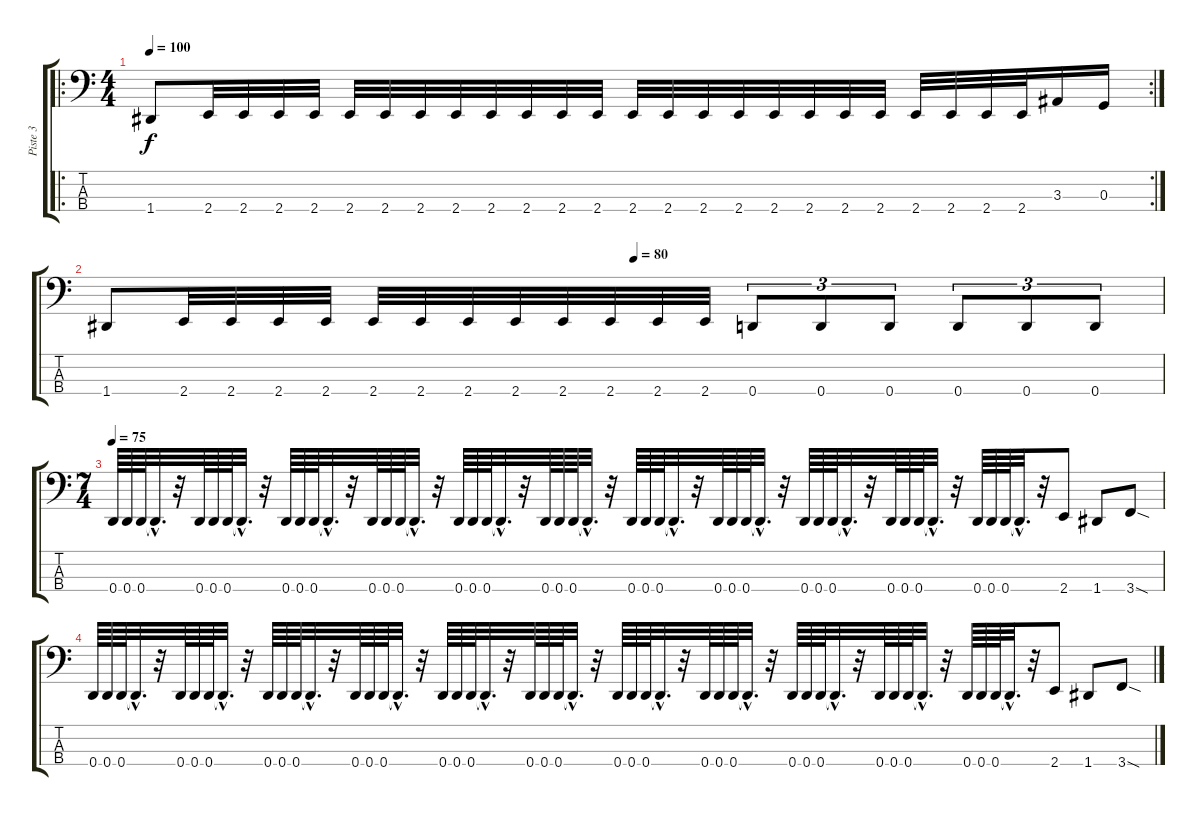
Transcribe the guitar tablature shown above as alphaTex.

\track ("Piste 3" "Piste 3") {instrument electricbasspick}
\staff {score tabs}
\tuning (F2 C2 G1 D1) {hide}
\ro
\rc 2
\ts (4 4)
\tempo 100
\clef f4
\ks c
1.4.8{dy f} 2.4.32 2.4.32 2.4.32 2.4.32 2.4.32 2.4.32 2.4.32 2.4.32 2.4.32 2.4.32 2.4.32 2.4.32 2.4.32 2.4.32 2.4.32 2.4.32 2.4.32 2.4.32 2.4.32 2.4.32 2.4.32 2.4.32 2.4.32 2.4.32 3.3.16 0.3.16 |
\tempo (80 0.5)
1.4.8 2.4.32 2.4.32 2.4.32 2.4.32 2.4.32 2.4.32 2.4.32 2.4.32 2.4.32 2.4.32 2.4.32 2.4.32 0.4.8{tu (3 2)} 0.4.8{tu (3 2)} 0.4.8{tu (3 2)} 0.4.8{tu (3 2)} 0.4.8{tu (3 2)} 0.4.8{tu (3 2)} |
\ts (7 4)
\tempo 75
0.4.64 0.4.64 0.4.64 0.4{hac t}.32{d} r.32 0.4.64 0.4.64 0.4.64 0.4{hac t}.32{d} r.32 0.4.64 0.4.64 0.4.64 0.4{hac t}.32{d} r.32 0.4.64 0.4.64 0.4.64 0.4{hac t}.32{d} r.32 0.4.64 0.4.64 0.4.64 0.4{hac t}.32{d} r.32 0.4.64 0.4.64 0.4.64 0.4{hac t}.32{d} r.32 0.4.64 0.4.64 0.4.64 0.4{hac t}.32{d} r.32 0.4.64 0.4.64 0.4.64 0.4{hac t}.32{d} r.32 0.4.64 0.4.64 0.4.64 0.4{hac t}.32{d} r.32 0.4.64 0.4.64 0.4.64 0.4{hac t}.32{d} r.32 0.4.64 0.4.64 0.4.64 0.4{hac t}.32{d} r.32 2.4.8 1.4.8 3.4{sod}.8 |
0.4.64 0.4.64 0.4.64 0.4{hac t}.32{d} r.32 0.4.64 0.4.64 0.4.64 0.4{hac t}.32{d} r.32 0.4.64 0.4.64 0.4.64 0.4{hac t}.32{d} r.32 0.4.64 0.4.64 0.4.64 0.4{hac t}.32{d} r.32 0.4.64 0.4.64 0.4.64 0.4{hac t}.32{d} r.32 0.4.64 0.4.64 0.4.64 0.4{hac t}.32{d} r.32 0.4.64 0.4.64 0.4.64 0.4{hac t}.32{d} r.32 0.4.64 0.4.64 0.4.64 0.4{hac t}.32{d} r.32 0.4.64 0.4.64 0.4.64 0.4{hac t}.32{d} r.32 0.4.64 0.4.64 0.4.64 0.4{hac t}.32{d} r.32 0.4.64 0.4.64 0.4.64 0.4{hac t}.32{d} r.32 2.4.8 1.4.8 3.4{sod}.8
